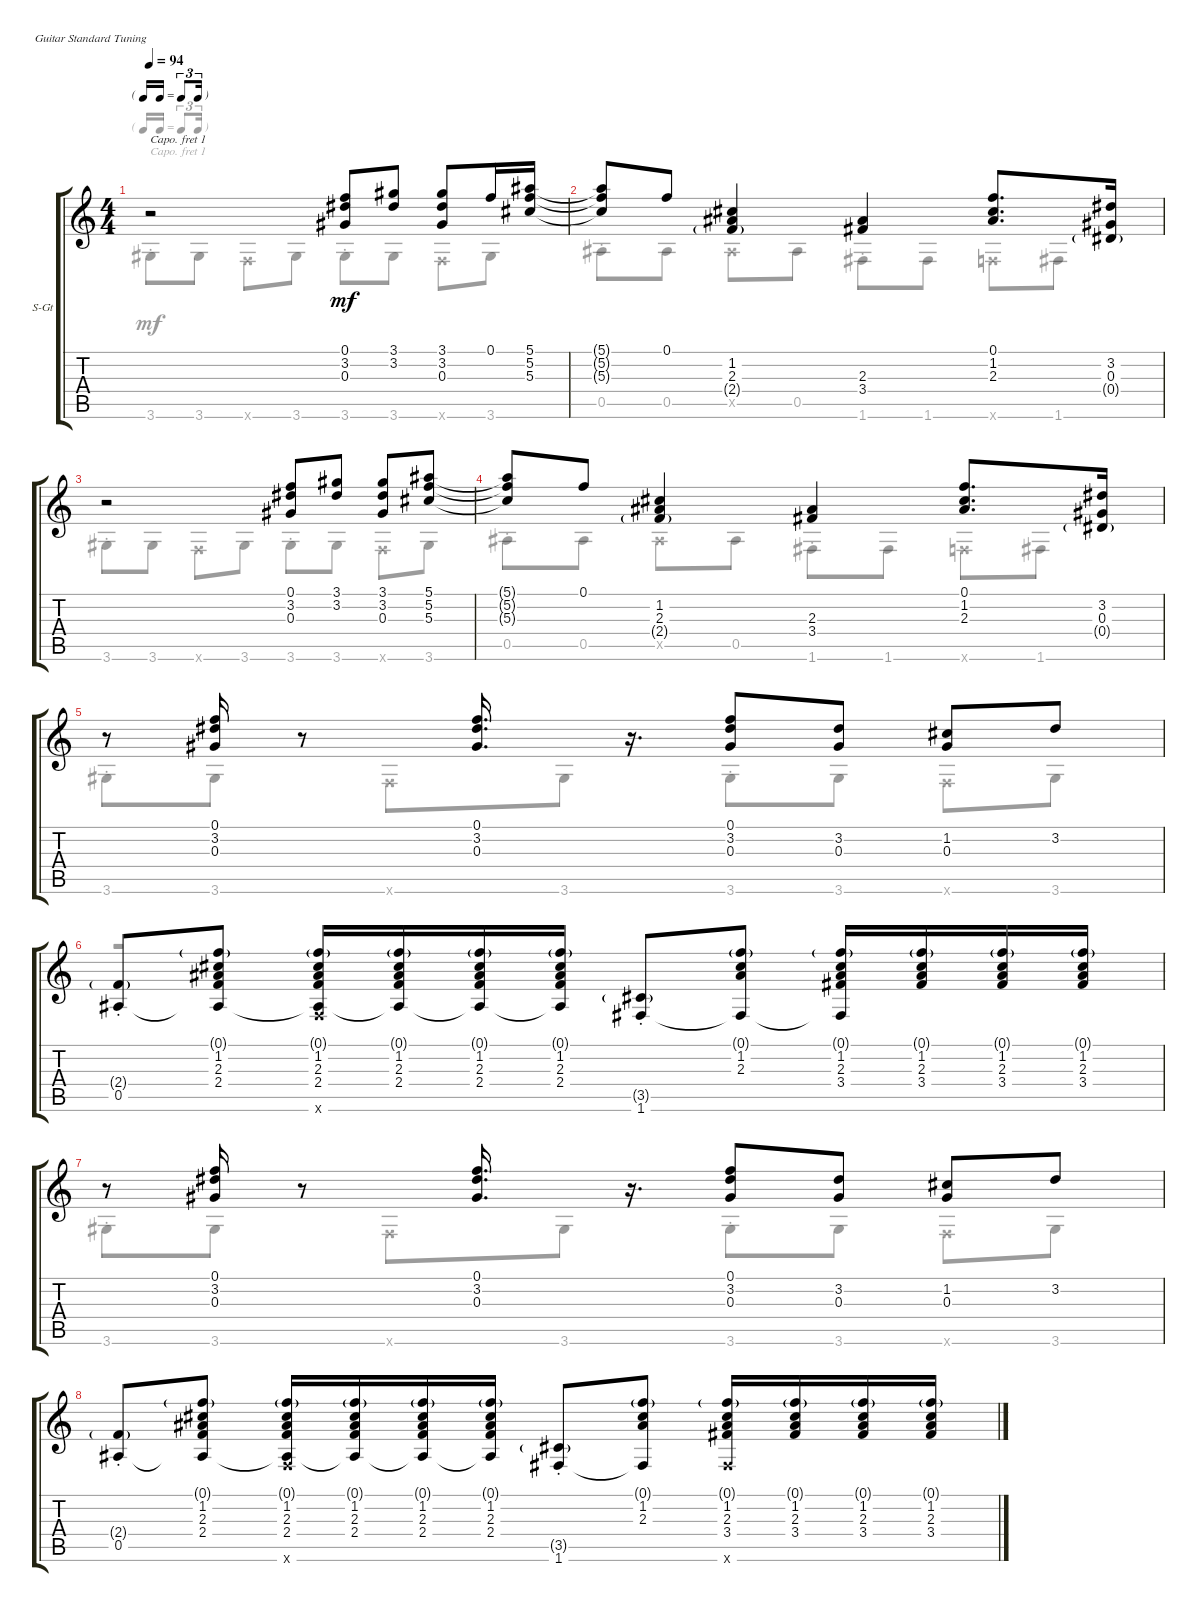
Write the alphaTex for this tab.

\defaultSystemsLayout 4
\bracketExtendMode groupsimilarinstruments
\firstSystemTrackNameOrientation horizontal
\otherSystemsTrackNameOrientation horizontal
\track ("Steel Guitar" "S-Gt") {instrument acousticguitarsteel}
\staff {score tabs}
\capo 1
\tuning (E4 B3 G3 D3 A2 E2)
\voice
\ts (4 4)
\tf triplet16th
\tempo 94
\clef g2
\ks c
r.2{dy mf} (0.1 3.2 0.3).8 (3.1 3.2).8 (3.1 3.2 0.3).8 0.1.16 (5.1 5.2 5.3).16 |
(5.1{t} 5.3{t} 5.2{t}).8 0.1.8 (1.2 2.3 2.4{g}).4 (2.3 3.4).4 (0.1 1.2 2.3).8{d} (3.2 0.3 0.4{g}).16 |
r.2 (0.1 3.2 0.3).8 (3.1 3.2).8 (3.1 3.2 0.3).8 (5.1 5.2 5.3).8 |
(5.1{t} 5.2{t} 5.3{t}).8 0.1.8 (1.2 2.3 2.4{g}).4 (2.3 3.4).4 (0.1 1.2 2.3).8{d} (3.2 0.3 0.4{g}).16 |
r.8 (0.1 3.2 0.3).16 r.8 (0.1 3.2 0.3).16{d} r.16{d} (0.1 3.2 0.3).8 (3.2 0.3).8 (1.2 0.3).8 3.2.8 |
(0.5{st} 2.4{g}).8 (1.2 2.3 2.4 0.1{g} 0.5{t}).8 (1.2 2.3 2.4 0.1{g} 0.5{t} 0.6{x}).16 (1.2 2.3 2.4 0.1{g} 0.5{t}).16 (1.2 2.3 2.4 0.1{g} 0.5{t}).16 (1.2 2.3 2.4 0.1{g} 0.5{t}).16 (3.5{g} 1.6{st}).8 (0.1{g} 1.2 2.3 1.6{t}).8 (0.1{g} 1.2 2.3 3.4 1.6{t}).16 (0.1{g} 1.2 2.3 3.4).16 (0.1{g} 1.2 2.3 3.4).16 (0.1{g} 1.2 2.3 3.4).16 |
r.8 (0.1 3.2 0.3).16 r.8 (0.1 3.2 0.3).16{d} r.16{d} (0.1 3.2 0.3).8 (3.2 0.3).8 (1.2 0.3).8 3.2.8 |
(0.5{st} 2.4{g}).8 (1.2 2.3 2.4 0.1{g} 0.5{t}).8 (1.2 2.3 2.4 0.1{g} 0.5{t} 0.6{x}).16 (1.2 2.3 2.4 0.1{g} 0.5{t}).16 (1.2 2.3 2.4 0.1{g} 0.5{t}).16 (1.2 2.3 2.4 0.1{g} 0.5{t}).16 (1.6{st} 3.5{g}).8 (0.1{g} 1.2 2.3 1.6{t}).8 (0.1{g} 1.2 2.3 3.4 1.6{x}).16 (0.1{g} 1.2 2.3 3.4).16 (0.1{g} 1.2 2.3 3.4).16 (0.1{g} 1.2 2.3 3.4).16
\voice
\clef g2
\ottava regular
\simile none
\ks c
3.6{st}.8{dy mf} 3.6.8 0.6{x}.8 3.6.8 3.6{st}.8 3.6.8 0.6{x}.8 3.6.8 |
0.5{st}.8 0.5.8 0.5{x}.8 0.5.8 1.6{st}.8 1.6.8 0.6{x}.8 1.6.8 |
3.6{st}.8 3.6.8 0.6{x}.8 3.6.8 3.6{st}.8 3.6.8 0.6{x}.8 3.6.8 |
0.5{st}.8 0.5.8 0.5{x}.8 0.5.8 1.6{st}.8 1.6.8 0.6{x}.8 1.6.8 |
3.6{st}.8 3.6.8 0.6{x}.8 3.6.8 3.6{st}.8 3.6.8 0.6{x}.8 3.6.8 |
r.1 |
3.6{st}.8 3.6.8 0.6{x}.8 3.6.8 3.6{st}.8 3.6.8 0.6{x}.8 3.6.8 |
